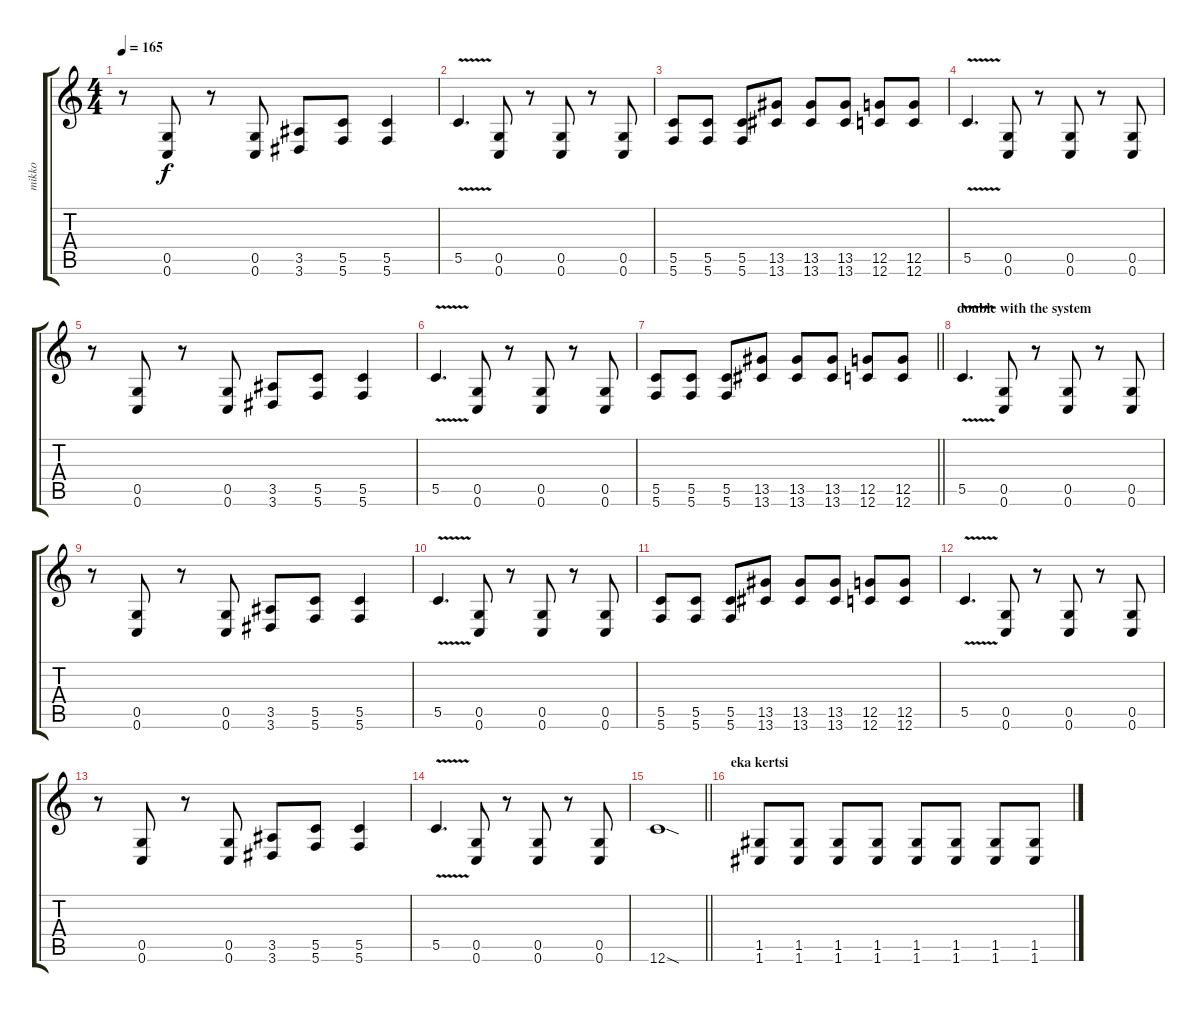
\track ("mikko" "mikko") {instrument distortionguitar}
\staff {score tabs}
\tuning (D4 A3 F3 C3 G2 C2) {hide}
\ts (4 4)
\tempo 165
\clef g2
\ks c
r.8{dy f} (0.5 0.6).8 r.8 (0.5 0.6).8 (3.5 3.6).8 (5.5 5.6).8 (5.5 5.6).4 |
5.5{v}.4{d} (0.5 0.6).8 r.8 (0.5 0.6).8 r.8 (0.5 0.6).8 |
(5.5 5.6).8 (5.5 5.6).8 (5.5 5.6).8 (13.5 13.6).8 (13.5 13.6).8 (13.5 13.6).8 (12.5 12.6).8 (12.5 12.6).8 |
5.5{v}.4{d} (0.5 0.6).8 r.8 (0.5 0.6).8 r.8 (0.5 0.6).8 |
r.8 (0.5 0.6).8 r.8 (0.5 0.6).8 (3.5 3.6).8 (5.5 5.6).8 (5.5 5.6).4 |
5.5{v}.4{d} (0.5 0.6).8 r.8 (0.5 0.6).8 r.8 (0.5 0.6).8 |
\barLineRight lightlight
(5.5 5.6).8 (5.5 5.6).8 (5.5 5.6).8 (13.5 13.6).8 (13.5 13.6).8 (13.5 13.6).8 (12.5 12.6).8 (12.5 12.6).8 |
\section ("" "double with the system")
5.5{v}.4{d} (0.5 0.6).8 r.8 (0.5 0.6).8 r.8 (0.5 0.6).8 |
r.8 (0.5 0.6).8 r.8 (0.5 0.6).8 (3.5 3.6).8 (5.5 5.6).8 (5.5 5.6).4 |
5.5{v}.4{d} (0.5 0.6).8 r.8 (0.5 0.6).8 r.8 (0.5 0.6).8 |
(5.5 5.6).8 (5.5 5.6).8 (5.5 5.6).8 (13.5 13.6).8 (13.5 13.6).8 (13.5 13.6).8 (12.5 12.6).8 (12.5 12.6).8 |
5.5{v}.4{d} (0.5 0.6).8 r.8 (0.5 0.6).8 r.8 (0.5 0.6).8 |
r.8 (0.5 0.6).8 r.8 (0.5 0.6).8 (3.5 3.6).8 (5.5 5.6).8 (5.5 5.6).4 |
5.5{v}.4{d} (0.5 0.6).8 r.8 (0.5 0.6).8 r.8 (0.5 0.6).8 |
\barLineRight lightlight
12.6{sod}.1 |
\section ("" "eka kertsi")
(1.5 1.6).8 (1.5 1.6).8 (1.5 1.6).8 (1.5 1.6).8 (1.5 1.6).8 (1.5 1.6).8 (1.5 1.6).8 (1.5 1.6).8
